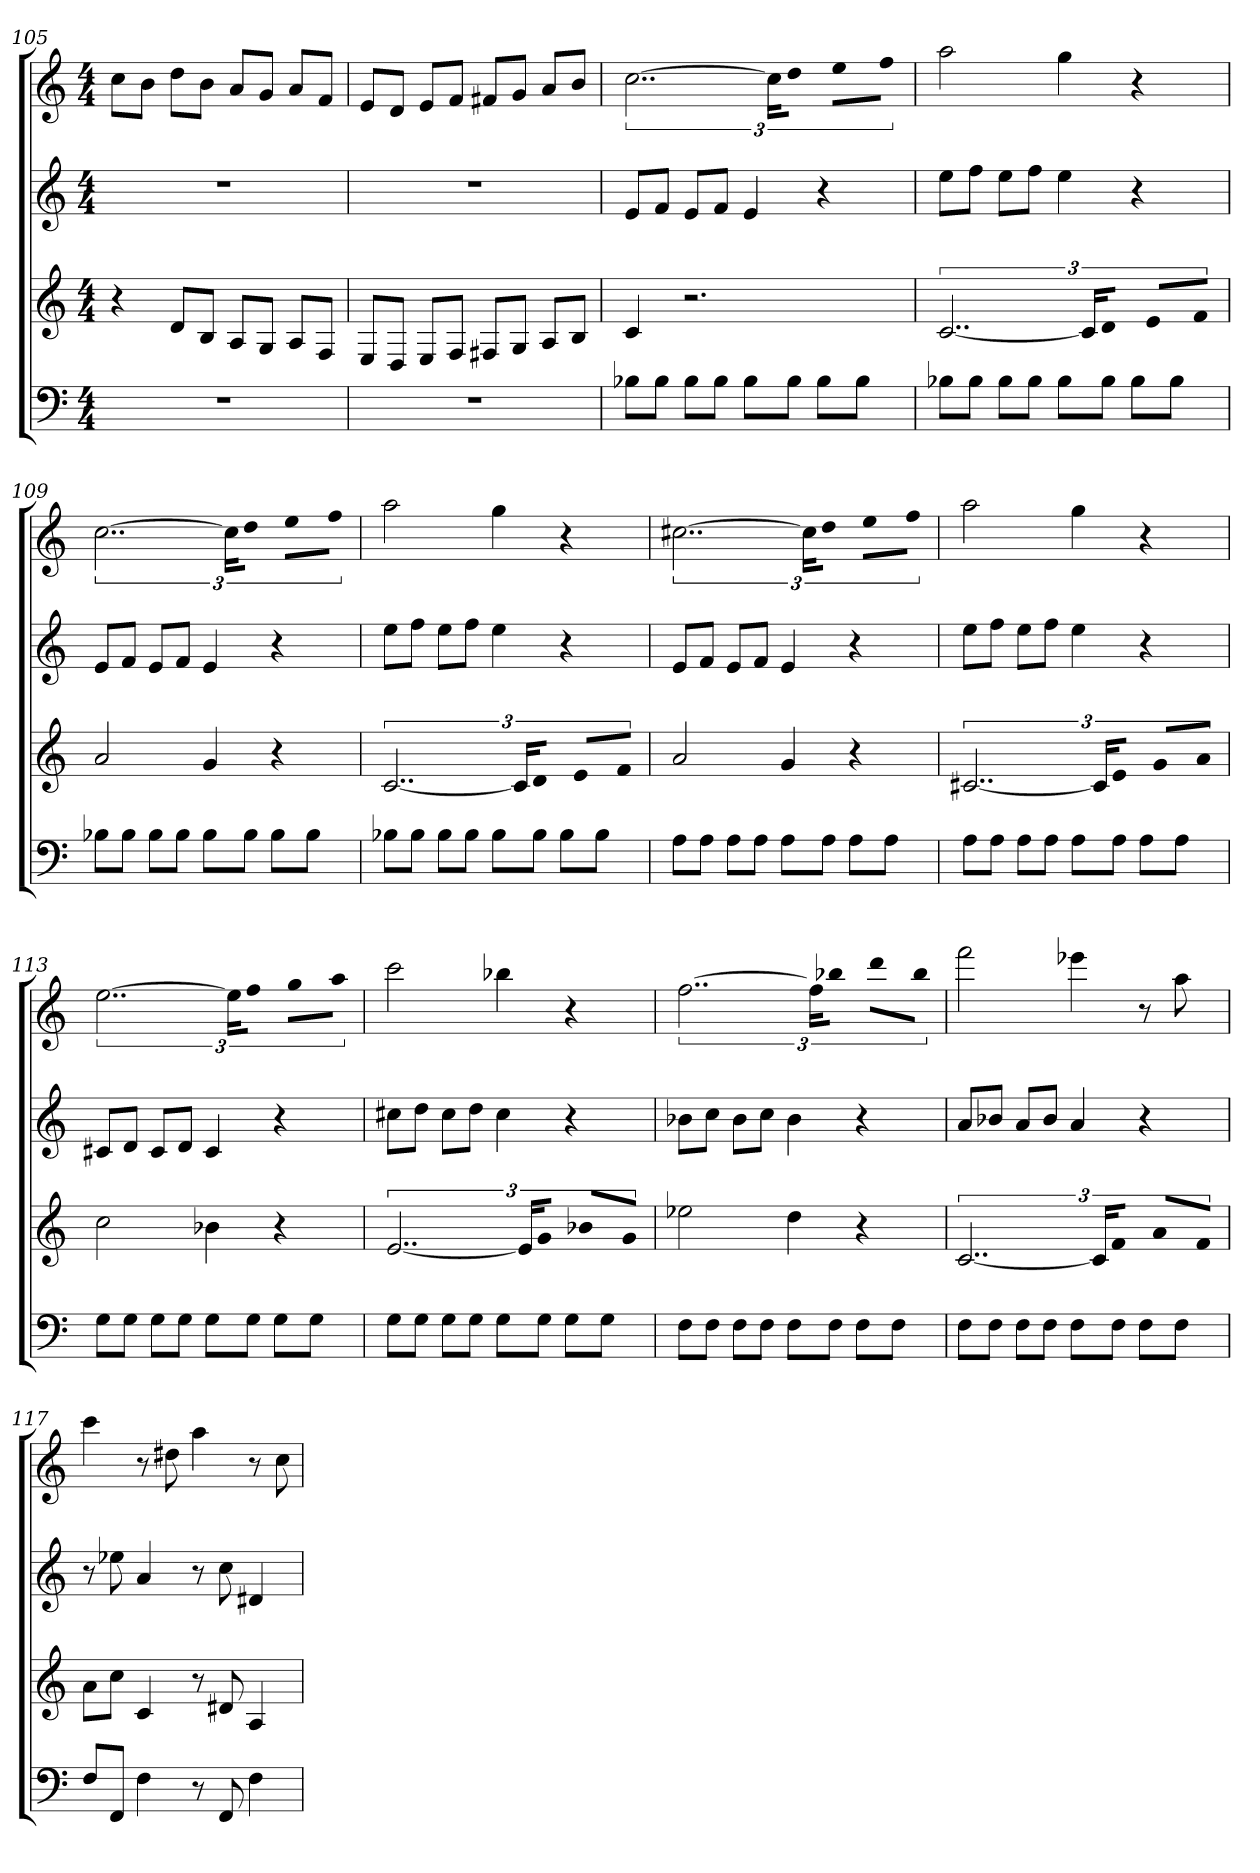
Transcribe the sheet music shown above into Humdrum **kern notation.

**kern	**kern	**kern	**kern
*part4	*part3	*part2	*part1
*staff4	*staff3	*staff2	*staff1
*k[]	*k[]	*k[]	*k[]
*C:	*C:	*C:	*C:
*M4/4	*M4/4	*M4/4	*M4/4
=105	=105	=105	=105
1r	4r	1r	8ccL
.	.	.	8bJ
.	8dL	.	8ddL
.	8BJ	.	8bJ
.	8AL	.	8aL
.	8GJ	.	8gJ
.	8AL	.	8aL
.	8FJ	.	8fJ
=106	=106	=106	=106
1r	8EL	1r	8eL
.	8DJ	.	8dJ
.	8EL	.	8eL
.	8FJ	.	8fJ
.	8F#XL	.	8f#XL
.	8GJ	.	8gJ
.	8AL	.	8aL
.	8BJ	.	8bJ
=107	=107	=107	=107
8B-XL	4c	8eL	[3..cc
8B-J	.	8fJ	.
8B-L	2.r	8eL	.
8B-J	.	8fJ	.
8B-L	.	4e	.
.	.	.	24ccKL]
8B-J	.	.	8ddJ
8B-L	.	4r	8eeL
8B-J	.	.	8ffJ
=108	=108	=108	=108
8B-XL	[3..c	8eeL	2aa
8B-J	.	8ffJ	.
8B-L	.	8eeL	.
8B-J	.	8ffJ	.
8B-L	.	4ee	4gg
.	24cKL]	.	.
8B-J	8dJ	.	.
8B-L	8eL	4r	4r
8B-J	8fJ	.	.
=109	=109	=109	=109
8B-XL	2a	8eL	[3..cc
8B-J	.	8fJ	.
8B-L	.	8eL	.
8B-J	.	8fJ	.
8B-L	4g	4e	.
.	.	.	24ccKL]
8B-J	.	.	8ddJ
8B-L	4r	4r	8eeL
8B-J	.	.	8ffJ
=110	=110	=110	=110
8B-XL	[3..c	8eeL	2aa
8B-J	.	8ffJ	.
8B-L	.	8eeL	.
8B-J	.	8ffJ	.
8B-L	.	4ee	4gg
.	24cKL]	.	.
8B-J	8dJ	.	.
8B-L	8eL	4r	4r
8B-J	8fJ	.	.
=111	=111	=111	=111
8AL	2a	8eL	[3..cc#X
8AJ	.	8fJ	.
8AL	.	8eL	.
8AJ	.	8fJ	.
8AL	4g	4e	.
.	.	.	24cc#KL]
8AJ	.	.	8ddJ
8AL	4r	4r	8eeL
8AJ	.	.	8ffJ
=112	=112	=112	=112
8AL	[3..c#X	8eeL	2aa
8AJ	.	8ffJ	.
8AL	.	8eeL	.
8AJ	.	8ffJ	.
8AL	.	4ee	4gg
.	24c#KL]	.	.
8AJ	8eJ	.	.
8AL	8gL	4r	4r
8AJ	8aJ	.	.
=113	=113	=113	=113
8GL	2cc	8c#XL	[3..ee
8GJ	.	8dJ	.
8GL	.	8c#L	.
8GJ	.	8dJ	.
8GL	4b-X	4c#	.
.	.	.	24eeKL]
8GJ	.	.	8ffJ
8GL	4r	4r	8ggL
8GJ	.	.	8aaJ
=114	=114	=114	=114
8GL	[3..e	8cc#XL	2ccc
8GJ	.	8ddJ	.
8GL	.	8cc#L	.
8GJ	.	8ddJ	.
8GL	.	4cc#	4bb-X
.	24eKL]	.	.
8GJ	8gJ	.	.
8GL	8b-XL	4r	4r
8GJ	8gJ	.	.
=115	=115	=115	=115
8FL	2ee-X	8b-XL	[3..ff
8FJ	.	8ccJ	.
8FL	.	8b-L	.
8FJ	.	8ccJ	.
8FL	4dd	4b-	.
.	.	.	24ffKL]
8FJ	.	.	8bb-XJ
8FL	4r	4r	8dddL
8FJ	.	.	8bb-J
=116	=116	=116	=116
8FL	[3..c	8aL	2fff
8FJ	.	8b-XJ	.
8FL	.	8aL	.
8FJ	.	8b-J	.
8FL	.	4a	4eee-X
.	24cKL]	.	.
8FJ	8fJ	.	.
8FL	8aL	4r	8r
8FJ	8fJ	.	8aa
=117	=117	=117	=117
8FL	8aL	8r	4ccc
8FFJ	8ccJ	8ee-X	.
4F	4c	4a	8r
.	.	.	8dd#X
8r	8r	8r	4aa
8FF	8d#X	8cc	.
4F	4A	4d#X	8r
.	.	.	8cc
=	=	=	=
*-	*-	*-	*-
